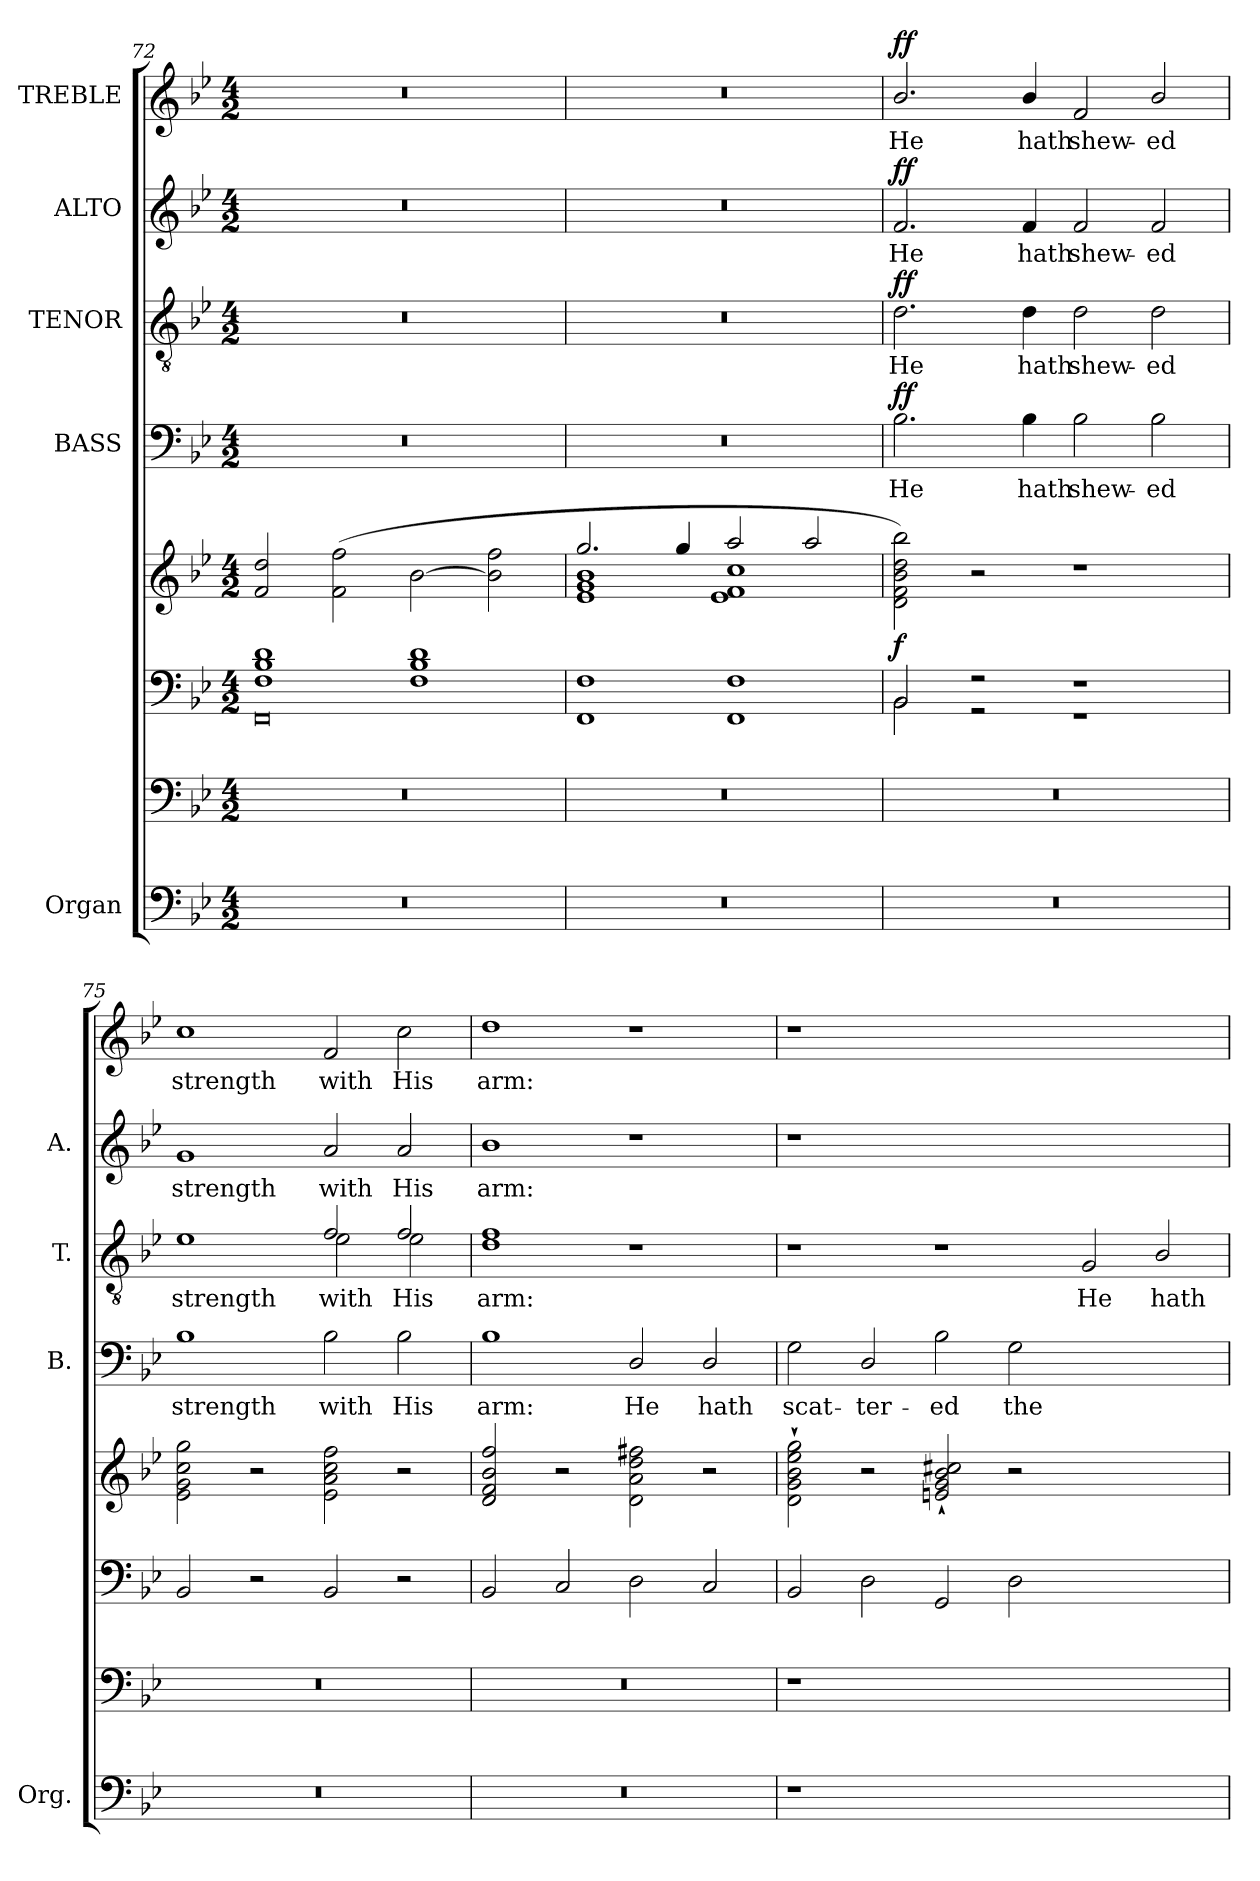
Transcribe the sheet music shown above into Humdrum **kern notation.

**kern	**kern	**kern	**kern	**dynam	**kern	**text	**dynam	**kern	**text	**dynam	**kern	**text	**dynam	**kern	**text	**dynam
*part5	*part5	*part5	*part5	*part5	*part4	*part4	*part4	*part3	*part3	*part3	*part2	*part2	*part2	*part1	*part1	*part1
*staff8	*staff7	*staff6	*staff5	*staff5/6/7/8	*staff4	*staff4	*staff4	*staff3	*staff3	*staff3	*staff2	*staff2	*staff2	*staff1	*staff1	*staff1
*I"Organ	*	*	*	*	*I"BASS	*	*	*I"TENOR	*	*	*I"ALTO	*	*	*I"TREBLE	*	*
*I'Org.	*	*	*	*	*I'B.	*	*	*I'T.	*	*	*I'A.	*	*	*	*	*
*clefF4	*clefF4	*clefF4	*clefG2	*	*clefF4	*	*	*clefGv2	*	*	*clefG2	*	*	*clefG2	*	*
*	*	*	*	*	*	*	*	*ITrd7c12	*	*	*	*	*	*	*	*
*k[b-e-]	*k[b-e-]	*k[b-e-]	*k[b-e-]	*	*k[b-e-]	*	*	*k[b-e-]	*	*	*k[b-e-]	*	*	*k[b-e-]	*	*
*B-:	*B-:	*B-:	*B-:	*	*B-:	*	*	*B-:	*	*	*B-:	*	*	*B-:	*	*
*M4/2	*M4/2	*M4/2	*M4/2	*	*M4/2	*	*	*M4/2	*	*	*M4/2	*	*	*M4/2	*	*
=72	=72	=72	=72	=72	=72	=72	=72	=72	=72	=72	=72	=72	=72	=72	=72	=72
!LO:N:vis=1	!LO:N:vis=1	!	!	!	!LO:N:vis=1	!	!	!LO:N:vis=1	!	!	!LO:N:vis=1	!	!	!LO:N:vis=1	!	!
*	*	*^	*	*	*	*	*	*	*	*	*	*	*	*	*	*
0r	0r	1Fi 1B-i 1di	0FFi	2fi/ 2ddi	.	0r	.	.	0r	.	.	0r	.	.	0r	.	.
.	.	.	.	(2fi\ 2ffi	.	.	.	.	.	.	.	.	.	.	.	.	.
.	.	1Fi 1B-i 1di	.	[2b-i\	.	.	.	.	.	.	.	.	.	.	.	.	.
.	.	.	.	2b-i\] 2ffi	.	.	.	.	.	.	.	.	.	.	.	.	.
=73	=73	=73	=73	=73	=73	=73	=73	=73	=73	=73	=73	=73	=73	=73	=73	=73	=73
!LO:N:vis=1	!LO:N:vis=1	!	!	!	!	!LO:N:vis=1	!	!	!LO:N:vis=1	!	!	!LO:N:vis=1	!	!	!LO:N:vis=1	!	!
*	*	*	*	*^	*	*	*	*	*	*	*	*	*	*	*	*	*
0r	0r	1Fi	1FFi	2.ggi/	1e-i 1gi 1b-i	.	0r	.	.	0r	.	.	0r	.	.	0r	.	.
.	.	.	.	4ggi/	.	.	.	.	.	.	.	.	.	.	.	.	.	.
.	.	1Fi	1FFi	2aai/	1e-i 1fi 1cci	.	.	.	.	.	.	.	.	.	.	.	.	.
.	.	.	.	2aai/	.	.	.	.	.	.	.	.	.	.	.	.	.	.
*	*	*	*	*v	*v	*	*	*	*	*	*	*	*	*	*	*	*	*
=74	=74	=74	=74	=74	=74	=74	=74	=74	=74	=74	=74	=74	=74	=74	=74	=74	=74
!LO:N:vis=1	!LO:N:vis=1	!	!	!	!	!	!	!	!	!	!	!	!	!	!	!	!
!	!	!	!	!	!	!	!LO:LY:b:color=#000000	!	!	!	!	!	!	!	!	!	!
!	!	!	!	!	!	!	!	!	!	!LO:LY:b:color=#000000	!	!	!	!	!	!	!
!	!	!	!	!	!	!	!	!	!	!	!	!	!LO:LY:b:color=#000000	!	!	!	!
!	!	!	!	!	!	!	!	!	!	!	!	!	!	!	!	!LO:LY:b:color=#000000	!
0r	0r	2BB-i/	2BB-i\	2di\ 2fi 2b-i 2ddi 2bb-i)	f	2.B-i\	He	ff	2.Di\	He	ff	2.fi/	He	ff	2.b-i/	He	ff
.	.	2r	2r	2r	.	.	.	.	.	.	.	.	.	.	.	.	.
!	!	!	!	!	!	!	!LO:LY:b:color=#000000	!	!	!	!	!	!	!	!	!	!
!	!	!	!	!	!	!	!	!	!	!LO:LY:b:color=#000000	!	!	!	!	!	!	!
!	!	!	!	!	!	!	!	!	!	!	!	!	!LO:LY:b:color=#000000	!	!	!	!
!	!	!	!	!	!	!	!	!	!	!	!	!	!	!	!	!LO:LY:b:color=#000000	!
.	.	.	.	.	.	4B-i\	hath	.	4Di\	hath	.	4fi/	hath	.	4b-i/	hath	.
!	!	!	!	!	!	!	!LO:LY:b:color=#000000	!	!	!	!	!	!	!	!	!	!
!	!	!	!	!	!	!	!	!	!	!LO:LY:b:color=#000000	!	!	!	!	!	!	!
!	!	!	!	!	!	!	!	!	!	!	!	!	!LO:LY:b:color=#000000	!	!	!	!
!	!	!	!	!	!	!	!	!	!	!	!	!	!	!	!	!LO:LY:b:color=#000000	!
.	.	1r	1r	1r	.	2B-i\	shew-	.	2Di\	shew-	.	2fi/	shew-	.	2fi/	shew-	.
!	!	!	!	!	!	!	!LO:LY:b:color=#000000	!	!	!	!	!	!	!	!	!	!
!	!	!	!	!	!	!	!	!	!	!LO:LY:b:color=#000000	!	!	!	!	!	!	!
!	!	!	!	!	!	!	!	!	!	!	!	!	!LO:LY:b:color=#000000	!	!	!	!
!	!	!	!	!	!	!	!	!	!	!	!	!	!	!	!	!LO:LY:b:color=#000000	!
.	.	.	.	.	.	2B-i\	-ed	.	2Di\	-ed	.	2fi/	-ed	.	2b-i/	-ed	.
*	*	*v	*v	*	*	*	*	*	*	*	*	*	*	*	*	*	*
!!LO:LB:g=z
=75	=75	=75	=75	=75	=75	=75	=75	=75	=75	=75	=75	=75	=75	=75	=75	=75
!LO:N:vis=1	!LO:N:vis=1	!	!	!	!	!	!	!	!	!	!	!	!	!	!	!
!	!	!	!	!	!	!LO:LY:b:color=#000000	!	!	!	!	!	!	!	!	!	!
!	!	!	!	!	!	!	!	!	!LO:LY:b:color=#000000	!	!	!	!	!	!	!
*	*	*	*	*	*	*	*	*^	*	*	*	*	*	*	*	*
!	!	!	!	!	!	!	!	!	!	!	!	!	!LO:LY:b:color=#000000	!	!	!	!
!	!	!	!	!	!	!	!	!	!	!	!	!	!	!	!	!LO:LY:b:color=#000000	!
0r	0r	2BB-i/	2e-i\ 2gi 2cci 2ggi	.	1B-i	strength	.	1E-i	1ryy	strength	.	1gi	strength	.	1cci	strength	.
.	.	2r	2r	.	.	.	.	.	.	.	.	.	.	.	.	.	.
!	!	!	!	!	!	!LO:LY:b:color=#000000	!	!	!	!	!	!	!	!	!	!	!
!	!	!	!	!	!	!	!	!	!	!LO:LY:b:color=#000000	!	!	!	!	!	!	!
!	!	!	!	!	!	!	!	!	!	!	!	!	!LO:LY:b:color=#000000	!	!	!	!
!	!	!	!	!	!	!	!	!	!	!	!	!	!	!	!	!LO:LY:b:color=#000000	!
.	.	2BB-i/	2e-i\ 2ai 2cci 2ffi	.	2B-i\	with	.	2Fi/	2E-i\	with	.	2ai/	with	.	2fi/	with	.
!	!	!	!	!	!	!LO:LY:b:color=#000000	!	!	!	!	!	!	!	!	!	!	!
!	!	!	!	!	!	!	!	!	!	!LO:LY:b:color=#000000	!	!	!	!	!	!	!
!	!	!	!	!	!	!	!	!	!	!	!	!	!LO:LY:b:color=#000000	!	!	!	!
!	!	!	!	!	!	!	!	!	!	!	!	!	!	!	!	!LO:LY:b:color=#000000	!
.	.	2r	2r	.	2B-i\	His	.	2Fi/	2E-i\	His	.	2ai/	His	.	2cci\	His	.
=76	=76	=76	=76	=76	=76	=76	=76	=76	=76	=76	=76	=76	=76	=76	=76	=76	=76
!LO:N:vis=1	!LO:N:vis=1	!	!	!	!	!	!	!	!	!	!	!	!	!	!	!	!
*	*	*	*	*	*	*	*	*v	*v	*	*	*	*	*	*	*	*
*	*	*	*	*	*	*	*	*^	*	*	*	*	*	*	*	*
!	!	!	!	!	!	!LO:LY:b:color=#000000	!	!	!	!	!	!	!	!	!	!	!
*	*	*	*	*	*	*	*	*v	*v	*	*	*	*	*	*	*	*
*	*	*	*	*	*	*	*	*^	*	*	*	*	*	*	*	*
!	!	!	!	!	!	!	!	!	!	!LO:LY:b:color=#000000	!	!	!	!	!	!	!
*	*	*	*	*	*	*	*	*v	*v	*	*	*	*	*	*	*	*
*	*	*	*	*	*	*	*	*^	*	*	*	*	*	*	*	*
!	!	!	!	!	!	!	!	!	!	!	!	!	!LO:LY:b:color=#000000	!	!	!	!
*	*	*	*	*	*	*	*	*v	*v	*	*	*	*	*	*	*	*
*	*	*	*	*	*	*	*	*^	*	*	*	*	*	*	*	*
!	!	!	!	!	!	!	!	!	!	!	!	!	!	!	!	!LO:LY:b:color=#000000	!
*	*	*	*	*	*	*	*	*v	*v	*	*	*	*	*	*	*	*
0r	0r	2BB-i/	2di/ 2fi 2b-i 2ffi	.	1B-i	arm:	.	1Di 1Fi	arm:	.	1b-i	arm:	.	1ddi	arm:	.
.	.	2Ci/	2r	.	.	.	.	.	.	.	.	.	.	.	.	.
!	!	!	!	!	!	!LO:LY:b:color=#000000	!	!	!	!	!	!	!	!	!	!
.	.	2Di\	2di\ 2ai 2ddi 2ff#Xi	.	2Di/	He	.	1r	.	.	1r	.	.	1r	.	.
!	!	!	!	!	!	!LO:LY:b:color=#000000	!	!	!	!	!	!	!	!	!	!
.	.	2Ci/	2r	.	2Di/	hath	.	.	.	.	.	.	.	.	.	.
=77	=77	=77	=77	=77	=77	=77	=77	=77	=77	=77	=77	=77	=77	=77	=77	=77
!LO:N:vis=1	!LO:N:vis=1	!	!	!	!	!	!	!	!	!	!	!	!	!	!	!
!	!	!	!	!	!	!LO:LY:b:color=#000000	!	!	!	!	!LO:N:vis=1	!	!	!LO:N:vis=1	!	!
0r	0r	2BB-i/	2di\` 2gi` 2b-i` 2ee-i` 2ggi`	.	2Gi\	scat-	.	1r	.	.	0r	.	.	0r	.	.
!	!	!	!	!	!	!LO:LY:b:color=#000000	!	!	!	!	!	!	!	!	!	!
.	.	2Di\	2r	.	2Di/	-ter-	.	.	.	.	.	.	.	.	.	.
!	!	!	!	!	!	!LO:LY:b:color=#000000	!	!	!	!	!	!	!	!	!	!
.	.	2GGi/	2eni/` 2gi` 2b-i` 2cc#Xi`	.	2B-i\	-ed	.	1r	.	.	.	.	.	.	.	.
!	!	!	!	!	!	!LO:LY:b:color=#000000	!	!	!	!	!	!	!	!	!	!
.	.	2Di\	2r	.	2Gi\	the	.	.	.	.	.	.	.	.	.	.
!	!	!	!	!	!	!	!	!	!LO:LY:b:color=#000000	!	!	!	!	!	!	!
1ryy	1ryy	1ryy	1ryy	.	1ryy	.	.	2GGi/	He	.	1ryy	.	.	1ryy	.	.
!	!	!	!	!	!	!	!	!	!LO:LY:b:color=#000000	!	!	!	!	!	!	!
.	.	.	.	.	.	.	.	2BB-i/	hath	.	.	.	.	.	.	.
=	=	=	=	=	=	=	=	=	=	=	=	=	=	=	=	=
*-	*-	*-	*-	*-	*-	*-	*-	*-	*-	*-	*-	*-	*-	*-	*-	*-
